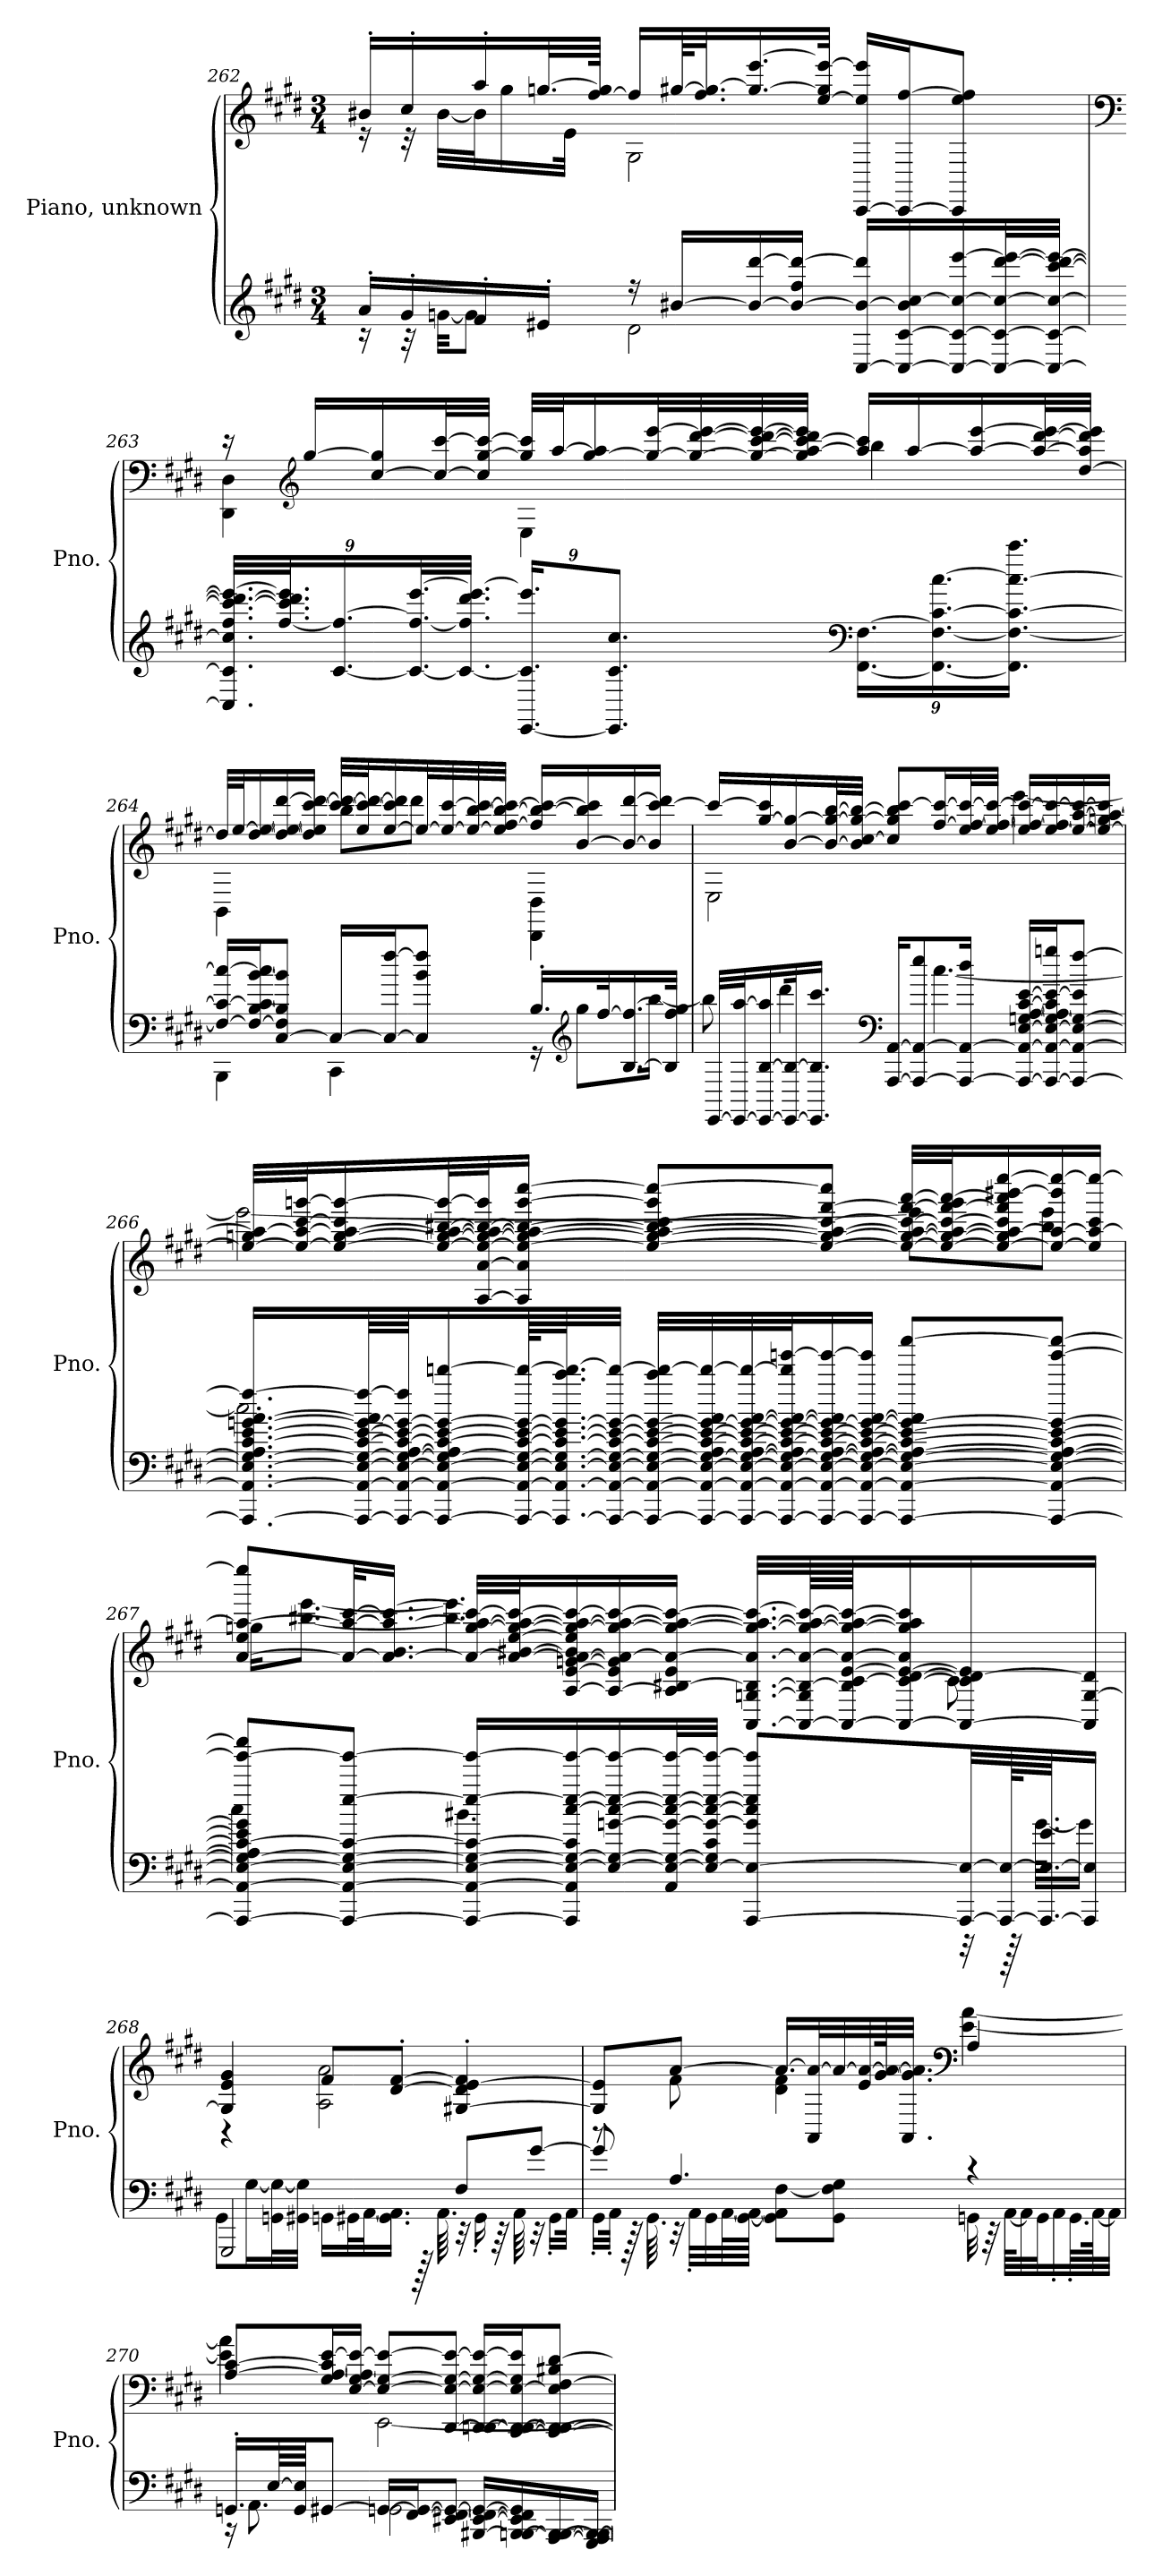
**kern	**kern
*part1	*part1
*staff2	*staff1
*I"Piano, unknown	*
*I'Pno.	*
!!LO:PB:g=z
*clefG2	*clefG2
*k[f#c#g#d#]	*k[f#c#g#d#]
*M3/4	*M3/4
=262	=262
*^	*^
16a'/LL	16r	16b#X'/LL	16r
16g#'/	32r	16cc#'/	32r
.	[32gn\KKL	.	[32b#\LLL
16f#'/	8g\J]	16aa'/	32b#\J]
.	.	.	16gg#\
16e#X'/JJ	.	[32.ggn/L	.
.	.	.	32e\JJk
.	.	[64ff#/ 64gg/]JJJk	.
16r	2d#\	16ff#/LL]	2G#\
[16b#X/LL	.	[64gg#X/KL	.
.	.	32.ff#/ 32.gg#/_J	.
16b#/_ [16ddd#/	.	16.gg#/_ [16.eee/	.
16b#/_ 16ff#/ 16ddd#/_JJ	.	.	.
.	.	[32ee/ 32gg#/] 32eee/_JJk	.
[16C#/ 16b#/_ 16ddd#/]LL	.	[16CC#/ 16ee/] 16eee/]LL	.
16C#/_ [16c#/ 16b#/] [16cc#/	.	16CC#/_ [16ff#/J	.
16C#/_ 16c#/_ 16cc#/_ [16eee/	.	8CC#/] 8ee/ 8ff#/]J	.
32C#/_ 32c#/_ 32cc#/_ [32ddd#/ 32eee/_L	.	.	.
32C#/_ 32c#/_ 32cc#/_ [32ccc#/ 32ddd#/_ 32eee/_JJJ	.	.	.
*v	*v	*	*
!!LO:LB:g=z	!!
=263	=263	=263
*	*clefF4	*
*Xbrackettup	*	*
36.C#/] 36.c#/] 36.cc#/] 36.ff#/ 36.ccc#/_ 36.ddd#/_ 36.eee/_LLL	16r	4DD#\ 4D#\
[36.ff#/ 36.ccc#/] 36.ddd#/] 36.eee/]J	.	.
*	*clefG2	*
.	[16gg#/LL	.
[18.c#/ 18.ff#/_	.	.
.	[16cc#/ 16gg#/]	.
36.c#/_ 36.ff#/_ [36.eee/L	.	.
.	32cc#/_ [32ccc#/L	.
36.c#/_ 36.ff#/] 36.ddd#/ 36.eee/_JJJ	.	.
.	32cc#/] [32gg#/ 32ccc#/_JJJ	.
[18.EE/ 18.c#/] 18.eee/]KL	32gg#/] 32ccc#/]LLL	4E\
.	[32aa/J	.
.	[16gg#/ 16aa/]	.
9.EE/] 9.c#/ 9.cc#/J	.	.
.	32gg#/_ [32eee/L	.
.	32gg#/_ [32ddd#/ 32eee/_	.
.	32gg#/_ [32ccc#/ 32ddd#/_ 32eee/_	.
.	32gg#/] [32aa/ 32ccc#/_ 32ddd#/] 32eee/]JJJ	.
*clefF4	*	*
[18.FF#\ [18.F#\LL	16aa/] 16ccc#/]LL	4bb\
.	[16aa/	.
18.FF#\_ 18.F#\_ [18.c#\ [18.cc#\	.	.
.	16aa/_ [16eee/	.
18.FF#\] 18.F#\_ 18.c#\_ 18.cc#\_ 18.ccc#\JJ	.	.
.	32aa/_ [32ddd#/ 32eee/_L	.
.	[32dd#/ 32aa/] 32ddd#/] 32eee/]JJJ	.
!!LO:LB:g=z	!!
=264	=264	=264
*^	*	*
16F#/_ 16c#/_ 16cc#/_LL	4BBB\	32dd#/LLL]	4BB\
.	.	[32ee/J	.
16F#/_ [16B/ 16c#/] [16b/ 16cc#/]J	.	[16dd#/ 16ee/_	.
[8C#/ 8F#/] 8B/] 8b/]J	.	16dd#/_ 16ee/_ [16ddd#/	.
.	.	16dd#/] 16ee/] [16ccc#/ 16ddd#/_JJ	.
16C#/LL_	4CC#\	32ccc#/_ 32ddd#/_LLL	8bb\L
.	.	32ee/ 32ccc#/_ 32ddd#/_J	.
16C#/_ [16ff#/J	.	[16ee/ 16ccc#/] 16ddd#/]	.
8C#/] 8b/ 8ff#/]J	.	32ee/L_	8ddd#\J
.	.	32ee/_ [32ccc#/	.
.	.	32ee/_ [32bb/ 32ccc#/_	.
.	.	32ee/] [32ff#/ 32bb/_ 32ccc#/_JJJ	.
16.B'/LL	16r	16ff#/] 16bb/_ 16ccc#/_LL	4DD#\ 4D#\
*clefG2	*	*	*
.	8gg#\L	[16b/ 16bb/] 16ccc#/]	.
[32ff#/K	.	.	.
[16.B/ 16.ff#/_	.	16b/_ [16ddd#/	.
.	[16bb\Jk	16b/] [16ccc#/ 16ddd#/]JJ	.
32B/] 32ff#/] 32gg#/JJk	.	.	.
!!LO:LB:g=z	!!
=265	=265	=265	=265
[32EE/LLL	8bb\]	16ccc#/LL_	2E\
32EE/_ [32aa/J	.	.	.
16EE/_ [16B/ 16aa/]	.	[16gg#/ 16ccc#/]	.
32EE/_ 32B/_K	4ddd#\	[16b/ 16gg#/_	.
16.EE/] 16.B/] 16.ccc#/JJ	.	.	.
.	.	32b/_ 32gg#/_ [32bb/L	.
.	.	32b/] [32cc#/ 32gg#/_ 32bb/_JJJ	.
*clefF4	*	*	*
[16AAA/ [16AA/KL	.	8cc#/] 8gg#/] 8bb/] [8ccc#/L	.
8AAA/_ 8AA/_ 8ee/	.	.	.
.	[4.cc#\	[16ff#/ 16ccc#/_L	.
16AAA/_ 16AA/_ 16dd#/Jk	.	32ee/ 32ff#/_ 32ccc#/_L	.
.	.	[32ee/ 32ff#/_ 32ccc#/_JJJ	.
16AAA/_ 16AA/_ [16E/ [16Gn/ [16A/ [16c#/ [16e/LL	.	16ee/] 16ff#/_ 16ccc#/_LL	[4eee\
16AAA/_ 16AA/_ 16E/_ 16G/_ 16A/] 16c#/] 16e/_ 16ggn/J	.	[16ee/ 16ff#/] 16ccc#/_	.
8AAA/_ 8AA/_ 8E/_ 8G/_ 8e/] [8ff#/J	.	16ee/_ [16aa/ 16ccc#/_	.
.	.	16ee/_ 16ggn/ 16aa/_ 16ccc#/]JJ	.
!!LO:LB:g=z	!!
=266	=266	=266	=266
16.AAA/_ 16.AA/_ 16.E/_ 16.G/_ 16.A/ [16.c#/ [16.e/ [16.gn/ [16.a/ 16.ff#/_LL	2.cc#\]	32ee/_ 32ggn/ 32aa/_LLL	2eee\_
.	.	32ee/_ 32aa/_ [32ccc#/ [32gggn/J	.
.	.	16ee/_ [16gg/ 16aa/_ 16ccc#/] 16ggg/_	.
64AAA/_ 64AA/_ 64E/_ 64G/_ 64c#/_ 64e/_ 64g/_ 64a/] 64ff#/_LL	.	.	.
64AAA/_ 64AA/_ 64E/_ 64G/_ [64A/ 64c#/_ 64e/_ 64g/_ 64ff#/]JJ	.	.	.
16AAA/_ 16AA/_ 16E/_ 16G/_ 16A/] 16c#/_ 16e/_ 16g/_ [16dddn/	.	32ee/_ 32gg/_ 32aa/_ [32bb#X/ 32ggg/_L	.
.	.	[32A/ [32a/ 32ee/_ 32gg/_ 32aa/_ 32bb#/_ 32ggg/]J	.
128AAA/_ 128AA/_ 128E/_ 128G/_ 128c#/_ 128e/_ 128g/_ 128ddd/_KLL	.	16A/] 16a/] 16ee/_ 16gg/_ 16aa/_ 16bb#/_ [16ggg/ [16cccc#/JJ	.
64.AAA/_ 64.AA/_ 64.E/_ 64.G/_ 64.c#/_ 64.e/_ 64.g/_ 64.ccc#/ 64.ddd/_J	.	.	.
32AAA/_ 32AA/_ 32E/_ 32G/_ 32c#/_ 32e/_ 32g/_ 32ddd/_JJJ	.	.	.
32AAA/_ 32AA/_ 32E/_ 32G/_ 32c#/_ 32e/_ 32g/_ 32ccc#/ 32ddd/_LLL	.	8ee/_ 8gg/_ 8aa/_ 8bb#/] [8ccc#/ 8ggg/] 8cccc#/_L	.
32AAA/_ 32AA/_ 32E/_ 32G/_ 32A/ 32c#/_ 32e/_ 32g/_ 32a/ 32ddd/_	.	.	.
32AAA/_ 32AA/_ 32E/_ 32G/_ [32A/ 32c#/_ 32e/_ 32g/_ [32a/ 32ddd/_	.	.	.
32AAA/_ 32AA/_ 32E/_ 32G/_ 32A/] 32c#/_ 32e/_ 32g/_ 32a/_ 32ddd/] [32gggn/J	.	.	.
16AAA/_ 16AA/_ 16E/_ 16G/_ [16A/ 16c#/_ 16e/_ 16g/_ 16a/] 16ggg/_	.	8ee/_ 8gg/_ 8aa/_ 8ccc#/_ [8fff#/ 8cccc#/]J	.
16AAA/_ 16AA/_ 16E/_ 16G/_ 16A/_ 16c#/_ 16e/_ 16g/_ [16a/ 16ggg/]JJ	.	.	.
8AAA/_ 8AA/_ 8E/_ 8G/_ 8A/_ 8c#/_ 8e/_ 8g/_ 8a/] [8cccc#/L	.	32ee/_ 32gg/_ 32aa/_ 32ccc#/_ 32fff#/_ [32aaa/LLL	8eee\L]
.	.	32ee/_ 32gg/_ 32aa/_ 32ccc#/_ 32fff#/_ 32ggg/ 32aaa/_J	.
.	.	16ee/_ 16gg/] 16aa/_ 16ccc#/] 16fff#/] 16aaa/] [16bbb#X/ [16eeee/	.
8AAA/_ 8AA/_ 8E/_ 8G/_ 8A/_ 8c#/_ 8e/_ 8g/_ [8ggg/ 8cccc#/_J	.	16ee/_ 16aa/_ 16bbb#/] 16eeee/_	8bb#\ 8eee\J
.	.	16ee/] 16aa/_ 16ccc#/ 16eeee/_JJ	.
!!LO:LB:g=z	!!
=267	=267	=267	=267
8AAA/_ 8AA/_ 8E/_ 8G/_ 8A/] 8c#/_ 8e/] 8g/] 8ggg/_ 8cccc#/]L	4cc#\	[8a/ 8ee/ 8aa/_ 8eeee/]L	16ggn\KL
.	.	.	[8.bb#X\ [8.eee\J
8AAA/_ 8AA/_ 8E/_ 8G/_ 8c#/_ [8ee/ 8ggg/_J	.	32a/_ 32aa/_ [32ccc#/KL	.
.	.	16.a/_ 16.b/ 16.aa/_ 16.ccc#/_JJ	.
16AAA/_ 16AA/_ 16E/_ 16G/_ 16c#/_ 16ee/_ 16ggg/_LL	4.b#X\	32a/_ [32gg/ 32aa/_ 32ccc#/_LLL	4.bb#\] 4.eee\]
.	.	32a/_ [32b#X/ [32ee/ 32gg/_ 32aa/_ 32ccc#/_J	.
16AAA/] 16AA/] 16E/_ 16G/_ 16c#/] [16cc#/ 16ee/_ 16ggg/_	.	[16A/ [16e/ [16gn/ 16a/_ 16b#/] 16ee/] 16gg/_ 16aa/_ 16ccc#/_	.
16E/_ 16G/_ [16gn/ 16cc#/_ 16ee/_ 16ggg/_	.	16A/_ 16e/] 16g/] 16a/_ 16gg/_ 16aa/_ 16ccc#/_	.
32AA/ 32E/_ 32G/_ 32g/_ 32cc#/_ 32ee/_ 32ggg/_L	.	16A/] [16B#X/ 16e/ 16a/_ 16gg/_ 16aa/_ 16ccc#/_JJ	.
32E/_ 32G/] 32c#/ 32g/_ 32cc#/_ 32ee/_ 32ggg/_JJJ	.	.	.
[8AAA/ 8E/_ 8g/] 8cc#/] 8ee/] 8ggg/]L	.	[32.AA/ [32.Gn/ 32.B#/_ 32.a/_ 32.gg/_ 32.aa/_ 32.ccc#/_LLL	.
.	.	128AA/_ 128G/] 128B#/_ 128a/_ 128gg/_ 128aa/_ 128ccc#/_LL	.
.	.	128AA/_ 128B#/] [128c#/ [128e/ 128a/_ 128gg/_ 128aa/_ 128ccc#/_JJJ	.
.	.	16AA/_ 16c#/_ [16d#/ 16e/_ 16a/] 16gg/] 16aa/] 16ccc#/]	.
32AAA/_ 32E/_LL	32r	16AA/_ 16c#/] 16d#/_ 16e/]	8c#\
128AAA/_ 128E/_KL	128r	.	.
64.AAA/_ 64.E/_ 64.e/JJ	[64.g\KKLL	.	.
16AAA/] 16E/]JJ	16g\JJ]	16AA/] [16G/ 16d#/]JJ	.
!!LO:PB:g=z	!!
=268	=268	=268	=268
2GGG#/	8GG#\L	4G/] 4e/ 4g#/	4r
.	[16G#\L	.	.
.	32GGn\ 32G#\_L	.	.
.	32GG#X\ 32G#\]JJJ	.	.
.	16GGn\LL	8f#/L	2A\ 2a\
.	32GG#X\L	.	.
.	[32AA\J	.	.
.	16.GG#\ 16.AA\]JJ	[8d#/' [8f#/'J	.
.	128r	.	.
.	64.AA\	.	.
8F#/L	32r	[4G#X/' 4d#/]' [4e/' 4f#/]'	.
.	16GG#'\	.	.
.	64r	.	.
.	64AA\	.	.
[8g#/J	32r	.	.
.	16GG#'\LL	.	.
.	32AA\JJk	.	.
!!LO:LB:g=z	!!
=269	=269	=269	=269
8g#/]	16GG#'\LL	8G#/] 8e/]L	8r
.	32AA'\JJk	.	.
.	128r	.	.
.	64.GG#\	.	.
4.A/	32r	[8a/J	8f#\
.	32AA'\LLL	.	.
.	32GG#\	.	.
.	[64AA\L	.	.
.	[64GG#\ 64AA\_JJJJ	.	.
.	8GG#\] 8AA\] [8F#\L	16.a/LL_	4d#\ 4f#\
.	.	32AA/ 32a/_L	.
.	8GG#\ 8F#\] 8G#\J	32a/_	.
.	.	32e/ 32a/_	.
.	.	[64g#/ 64a/_K	.
.	.	32.AA/ 32.g#/] 32.a/]JJJ	.
*	*	*clefF4	*
4r	32GGn\	4A/	[4e\ [4a\
.	64r	.	.
.	[64AA\KLLL	.	.
.	32AA\]	.	.
.	32GG\J	.	.
.	16AA'\	.	.
.	64.GG'\LL	.	.
.	[128AA\JK	.	.
.	32AA\JJJ]	.	.
!!LO:LB:g=z	!!
=270	=270	=270	=270
16.GGn'/LL	16r	[8A/ [8c#/L	4e\] 4a\]
.	8.AA\	.	.
[64E/LL	.	.	.
64GG/ 64E/]JJJ	.	.	.
[8GG#X/J	.	[16G#/ 16A/_ 16c#/] [16e/L	.
.	.	[16E/ 16G#/_ 16A/] 16e/_JJ	.
16GG#/LL_	2GGn\	8E/_ 8G#/_ 8e/_L	[2EE\
[16FF#/ 16GG#/_J	.	.	.
[8EE#X/ 8FF#/_ 8GG#/_J	.	[8DD#/ 8E/_ 8G#/_ 8e/_J	.
[16BBB#X/ 16EE#/_ 16FF#/_ 16GG#/_LL	.	[16DDn/ 16DD#/_ 16E/_ 16G#/_ 16e/_LL	.
[16BBBn/ 16BBB#/_ 16EE#/] 16FF#/] 16GG#/]	.	[16CC#/ 16DD/_ 16DD#/_ 16E/_ 16G#/] 16e/]J	.
[16AAA/ 16BBB/_ 16BBB#/_	.	8CC#/_ 8DD/_ 8DD#/_ 8E/] [8F#/ 8B#X/ [8d#/J	.
[16GGG#/ 16AAA/_ 16BBB/_ 16BBB#/_JJ	.	.	.
*v	*v	*	*
*	*v	*v
=	=
*-	*-
